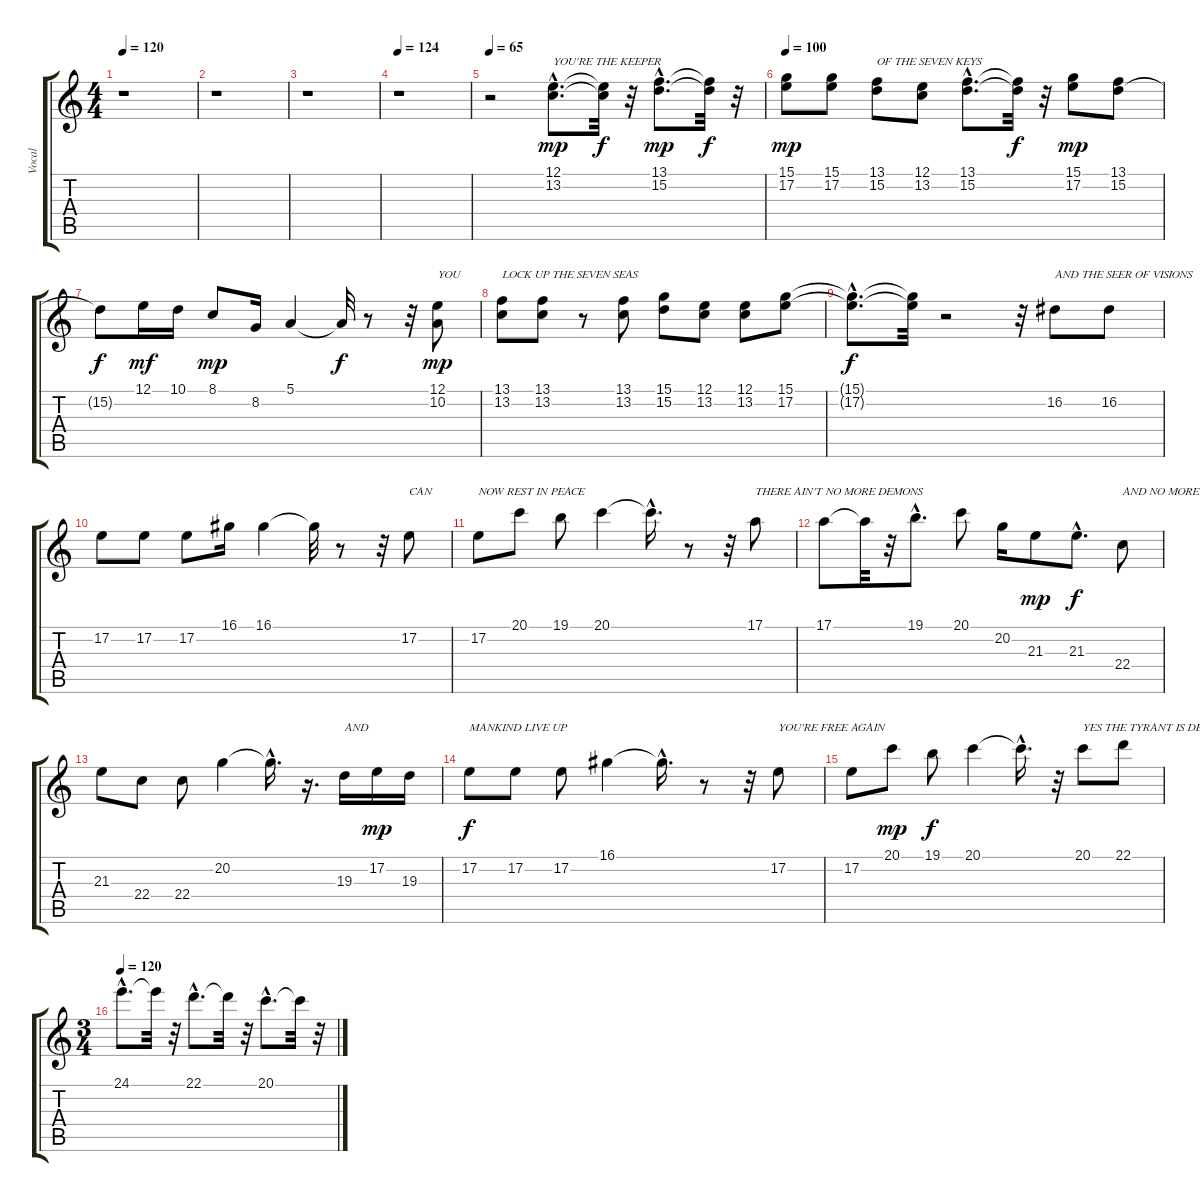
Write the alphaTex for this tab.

\track ("Vocal" "Vocal") {instrument synthvoice}
\staff {score tabs}
\tuning (E4 B3 G3 D3 A2 E2) {hide}
\ts (4 4)
\tempo 120
\clef g2
\ks c
r.1{dy f} |
r.1 |
r.1 |
\tempo 124
r.1 |
\tempo 65
r.2 (12.1{hac} 13.2{hac}).8{d txt "YOU'RE THE KEEPER " dy mp} (12.1{t} 13.2{t}).32{dy f} r.32 (13.1{hac} 15.2{hac}).8{d dy mp} (13.1{t} 15.2{t}).32{dy f} r.32 |
\tempo 100
(15.1 17.2).8{dy mp} (15.1 17.2).8 (13.1 15.2).8{txt "OF THE SEVEN KEYS "} (12.1 13.2).8 (13.1{hac} 15.2{hac}).8{d} (13.1{t} 15.2{t}).32{dy f} r.32 (15.1 17.2).8{dy mp} (13.1 15.2).8 |
15.2{t}.8{dy f} 12.1.16{dy mf} 10.1.16 8.1.8{dy mp} 8.2.16 5.1.4 5.1{t}.32{dy f} r.8 r.32 (12.1 10.2).8{txt "YOU" dy mp} |
(13.1 13.2).8{txt "LOCK UP THE SEVEN SEAS"} (13.1 13.2).8 r.8 (13.1 13.2).8 (15.1 15.2).8 (12.1 13.2).8 (12.1 13.2).8 (15.1 17.2).8 |
(15.1{hac t} 17.2{hac t}).8{d dy f} (15.1{t} 17.2{t}).32 r.2 r.32 16.2.8{txt "AND THE SEER OF VISIONS"} 16.2.8 |
17.2.8 17.2.8 17.2.8 16.1.16 16.1.4 16.1{t}.32 r.8 r.32 17.2.8{txt "CAN"} |
17.2.8{txt "NOW REST IN PEACE"} 20.1.8 19.1.8 20.1.4 20.1{hac t}.16{d} r.8 r.32 17.1.8{txt "THERE AIN'T NO MORE DEMONS"} |
17.1.8 17.1{t}.32 r.32 19.1{hac}.8{d} 20.1.8 20.2.16 21.3.8{dy mp} 21.3{hac}.8{d dy f} 22.4.8{txt "AND NO MORE DISEASE"} |
21.3.8 22.4.8 22.4.8 20.2.4 20.2{hac t}.16{d} r.16{d} 19.3.16{txt "AND"} 17.2.16{dy mp} 19.3.16 |
17.2.8{txt "MANKIND LIVE UP" dy f} 17.2.8 17.2.8 16.1.4 16.1{hac t}.16{d} r.8 r.32 17.2.8{txt "YOU'RE FREE AGAIN"} |
17.2.8 20.1.8{dy mp} 19.1.8{dy f} 20.1.4 20.1{hac t}.16{d} r.32 20.1.8{txt "YES THE TYRANT IS DEAD"} 22.1.8 |
\ts (3 4)
\tempo 120
24.1{hac}.8{d} 24.1{t}.32 r.32 22.1{hac}.8{d} 22.1{t}.32 r.32 20.1{hac}.8{d} 20.1{t}.32 r.32
